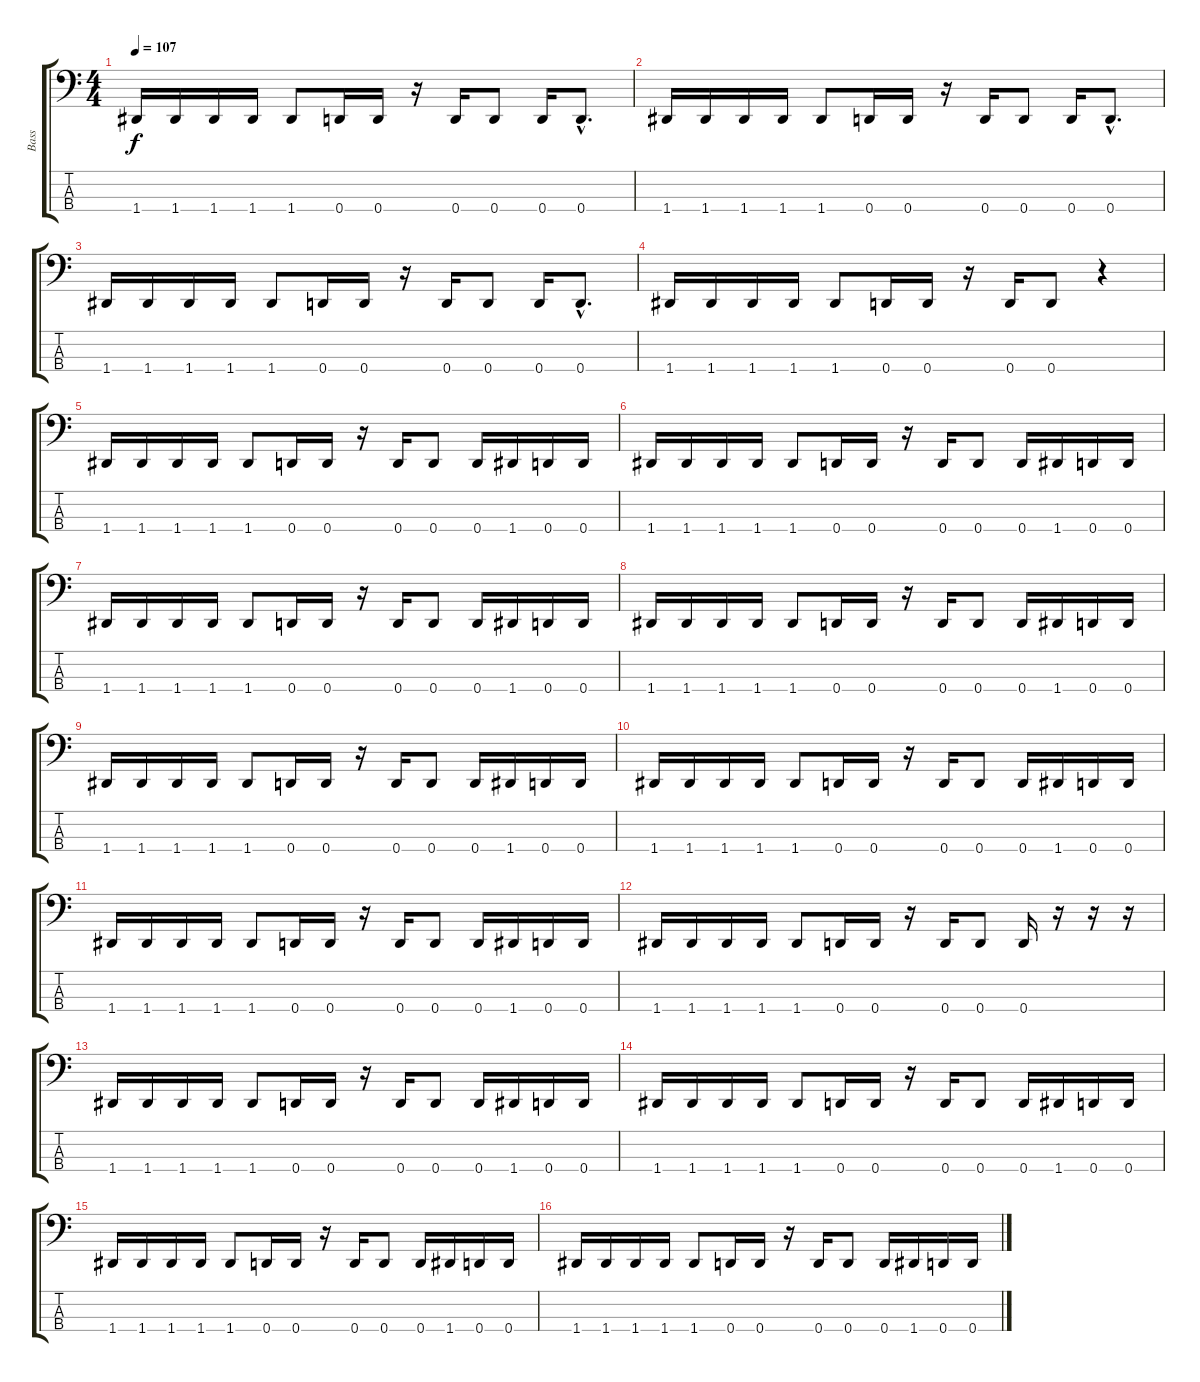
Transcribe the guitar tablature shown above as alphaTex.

\track ("Bass" "Bass") {instrument electricbassfinger}
\staff {score tabs}
\tuning (G2 D2 A1 D1) {hide}
\ts (4 4)
\tempo 107
\clef f4
\ks c
1.4.16{dy f} 1.4.16 1.4.16 1.4.16 1.4.8 0.4.16 0.4.16 r.16 0.4.16 0.4.8 0.4.16 0.4{hac}.8{d} |
1.4.16 1.4.16 1.4.16 1.4.16 1.4.8 0.4.16 0.4.16 r.16 0.4.16 0.4.8 0.4.16 0.4{hac}.8{d} |
1.4.16 1.4.16 1.4.16 1.4.16 1.4.8 0.4.16 0.4.16 r.16 0.4.16 0.4.8 0.4.16 0.4{hac}.8{d} |
1.4.16 1.4.16 1.4.16 1.4.16 1.4.8 0.4.16 0.4.16 r.16 0.4.16 0.4.8 r.4 |
1.4.16 1.4.16 1.4.16 1.4.16 1.4.8 0.4.16 0.4.16 r.16 0.4.16 0.4.8 0.4.16 1.4.16 0.4.16 0.4.16 |
1.4.16 1.4.16 1.4.16 1.4.16 1.4.8 0.4.16 0.4.16 r.16 0.4.16 0.4.8 0.4.16 1.4.16 0.4.16 0.4.16 |
1.4.16 1.4.16 1.4.16 1.4.16 1.4.8 0.4.16 0.4.16 r.16 0.4.16 0.4.8 0.4.16 1.4.16 0.4.16 0.4.16 |
1.4.16 1.4.16 1.4.16 1.4.16 1.4.8 0.4.16 0.4.16 r.16 0.4.16 0.4.8 0.4.16 1.4.16 0.4.16 0.4.16 |
1.4.16 1.4.16 1.4.16 1.4.16 1.4.8 0.4.16 0.4.16 r.16 0.4.16 0.4.8 0.4.16 1.4.16 0.4.16 0.4.16 |
1.4.16 1.4.16 1.4.16 1.4.16 1.4.8 0.4.16 0.4.16 r.16 0.4.16 0.4.8 0.4.16 1.4.16 0.4.16 0.4.16 |
1.4.16 1.4.16 1.4.16 1.4.16 1.4.8 0.4.16 0.4.16 r.16 0.4.16 0.4.8 0.4.16 1.4.16 0.4.16 0.4.16 |
1.4.16 1.4.16 1.4.16 1.4.16 1.4.8 0.4.16 0.4.16 r.16 0.4.16 0.4.8 0.4.16 r.16 r.16 r.16 |
1.4.16 1.4.16 1.4.16 1.4.16 1.4.8 0.4.16 0.4.16 r.16 0.4.16 0.4.8 0.4.16 1.4.16 0.4.16 0.4.16 |
1.4.16 1.4.16 1.4.16 1.4.16 1.4.8 0.4.16 0.4.16 r.16 0.4.16 0.4.8 0.4.16 1.4.16 0.4.16 0.4.16 |
1.4.16 1.4.16 1.4.16 1.4.16 1.4.8 0.4.16 0.4.16 r.16 0.4.16 0.4.8 0.4.16 1.4.16 0.4.16 0.4.16 |
1.4.16 1.4.16 1.4.16 1.4.16 1.4.8 0.4.16 0.4.16 r.16 0.4.16 0.4.8 0.4.16 1.4.16 0.4.16 0.4.16
